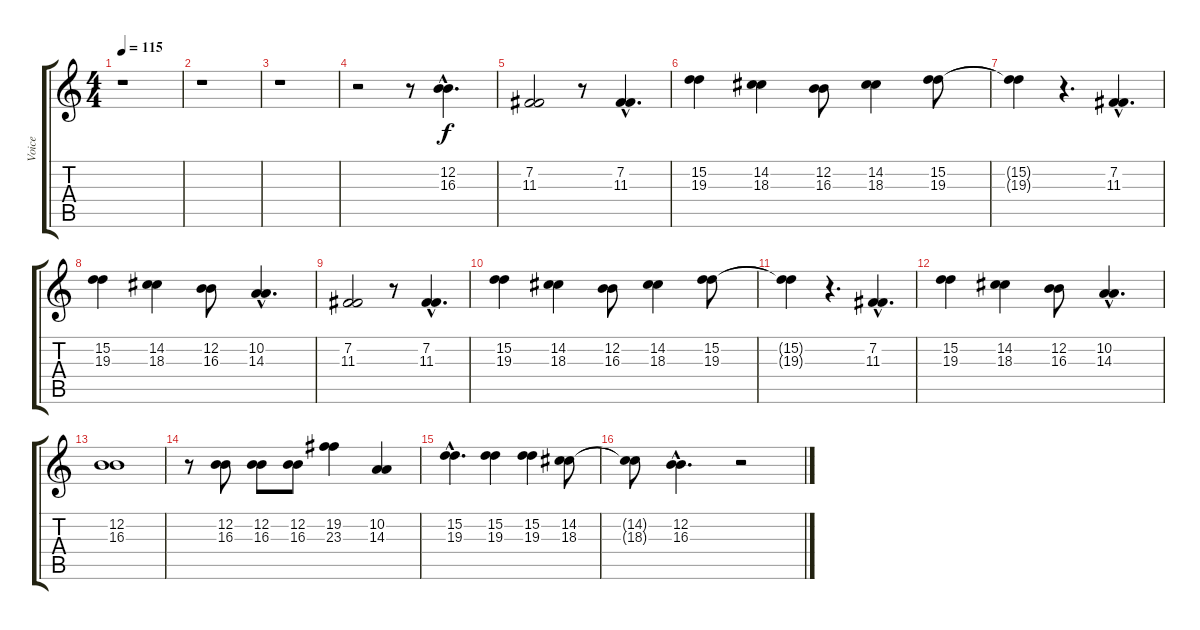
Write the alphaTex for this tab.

\track ("Voice" "Voice") {instrument sopranosax}
\staff {score tabs}
\tuning (E4 B3 G3 D3 A2 E2) {hide}
\ts (4 4)
\tempo 115
\clef g2
\ks c
r.1{dy f} |
r.1 |
r.1 |
r.2 r.8 (12.2{hac} 16.3{hac}).4{d} |
(7.2 11.3).2 r.8 (7.2{hac} 11.3{hac}).4{d} |
(15.2 19.3).4 (14.2 18.3).4 (12.2 16.3).8 (14.2 18.3).4 (15.2 19.3).8 |
(15.2{t} 19.3{t}).4 r.4{d} (7.2{hac} 11.3{hac}).4{d} |
(15.2 19.3).4 (14.2 18.3).4 (12.2 16.3).8 (10.2{hac} 14.3{hac}).4{d} |
(7.2 11.3).2 r.8 (7.2{hac} 11.3{hac}).4{d} |
(15.2 19.3).4 (14.2 18.3).4 (12.2 16.3).8 (14.2 18.3).4 (15.2 19.3).8 |
(15.2{t} 19.3{t}).4 r.4{d} (7.2{hac} 11.3{hac}).4{d} |
(15.2 19.3).4 (14.2 18.3).4 (12.2 16.3).8 (10.2{hac} 14.3{hac}).4{d} |
(12.2 16.3).1 |
r.8 (12.2 16.3).8 (12.2 16.3).8 (12.2 16.3).8 (19.2 23.3).4 (10.2 14.3).4 |
(15.2{hac} 19.3{hac}).4{d} (15.2 19.3).4 (15.2 19.3).4 (14.2 18.3).8 |
(14.2{t} 18.3{t}).8 (12.2{hac} 16.3{hac}).4{d} r.2
